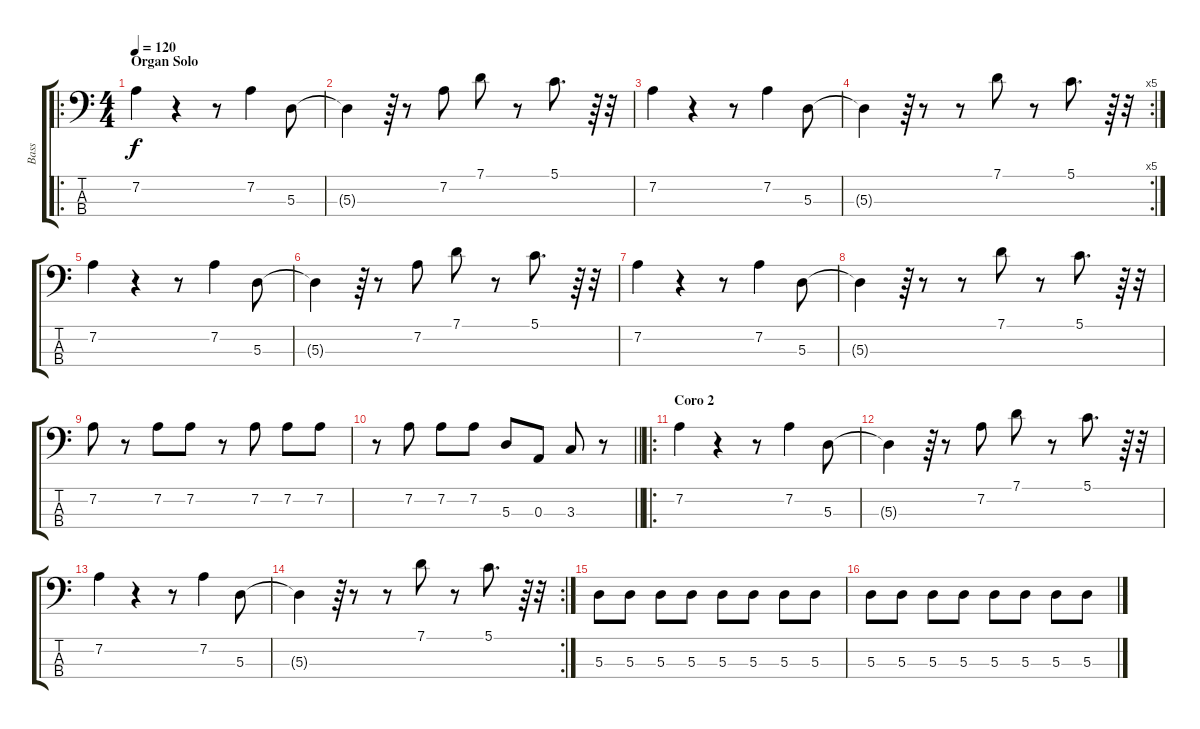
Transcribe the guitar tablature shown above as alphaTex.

\track ("Bass" "Bass") {instrument electricbassfinger}
\staff {score tabs}
\tuning (G2 D2 A1 E1) {hide}
\ro
\ts (4 4)
\section ("" "Organ Solo")
\tempo 120
\clef f4
\ks c
7.2.4{dy f} r.4 r.8 7.2.4 5.3.8 |
5.3{t}.4 r.64 r.8 7.2.8 7.1.8 r.8 5.1.8{d} r.64 r.32 |
7.2.4 r.4 r.8 7.2.4 5.3.8 |
\rc 5
5.3{t}.4 r.64 r.8 r.8 7.1.8 r.8 5.1.8{d} r.64 r.32 |
7.2.4 r.4 r.8 7.2.4 5.3.8 |
5.3{t}.4 r.64 r.8 7.2.8 7.1.8 r.8 5.1.8{d} r.64 r.32 |
7.2.4 r.4 r.8 7.2.4 5.3.8 |
5.3{t}.4 r.64 r.8 r.8 7.1.8 r.8 5.1.8{d} r.64 r.32 |
7.2.8 r.8 7.2.8 7.2.8 r.8 7.2.8 7.2.8 7.2.8 |
\barLineRight lightlight
r.8 7.2.8 7.2.8 7.2.8 5.3.8 0.3.8 3.3.8 r.8 |
\ro
\section ("" "Coro 2")
7.2.4 r.4 r.8 7.2.4 5.3.8 |
5.3{t}.4 r.64 r.8 7.2.8 7.1.8 r.8 5.1.8{d} r.64 r.32 |
7.2.4 r.4 r.8 7.2.4 5.3.8 |
\rc 2
5.3{t}.4 r.64 r.8 r.8 7.1.8 r.8 5.1.8{d} r.64 r.32 |
5.3.8 5.3.8 5.3.8 5.3.8 5.3.8 5.3.8 5.3.8 5.3.8 |
5.3.8 5.3.8 5.3.8 5.3.8 5.3.8 5.3.8 5.3.8 5.3.8
